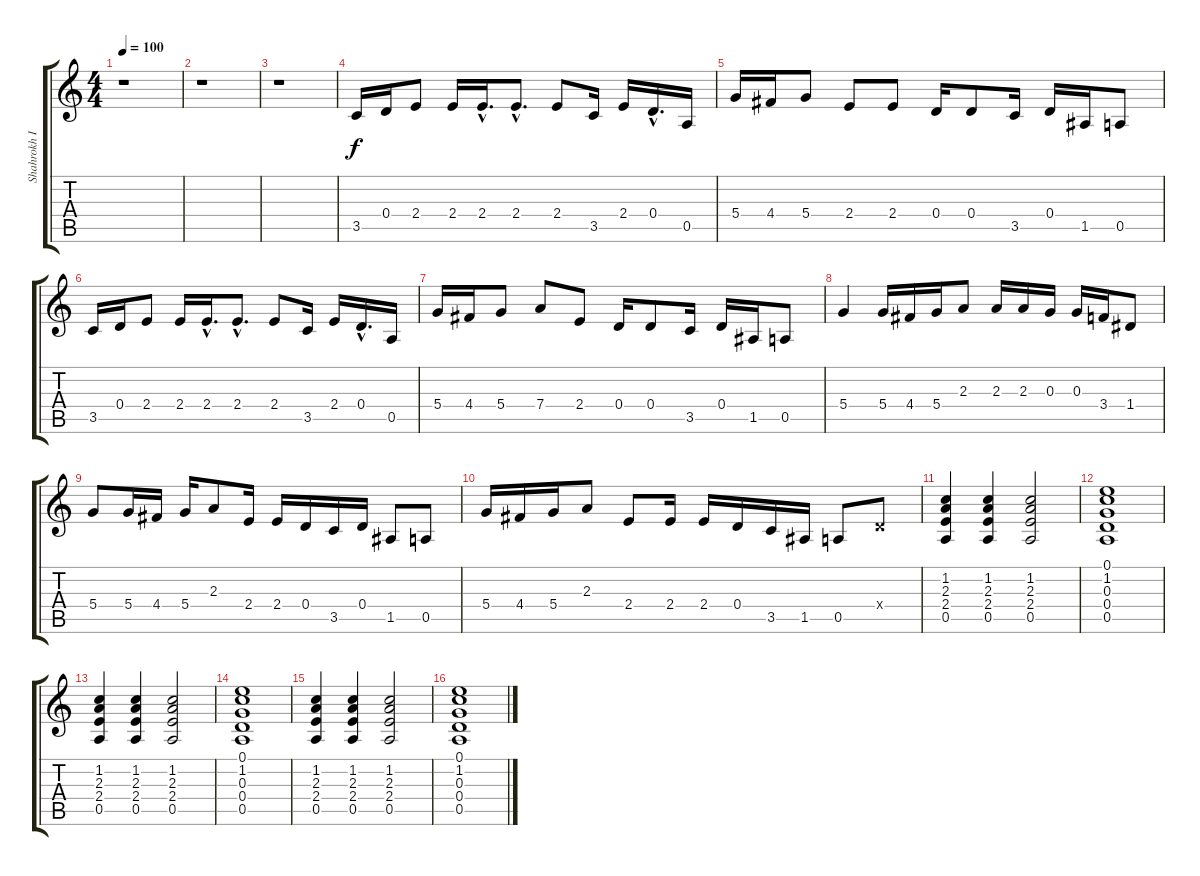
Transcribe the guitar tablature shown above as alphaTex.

\track ("Shahrokh Izadkhah" "Shahrokh I") {instrument acousticguitarsteel}
\staff {score tabs}
\tuning (E4 B3 G3 D3 A2 E2) {hide}
\ts (4 4)
\tempo 100
\clef g2
\ks c
r.1{dy f instrument acousticguitarsteel} |
r.1 |
r.1 |
3.5.16 0.4.16 2.4.8 2.4.16 2.4{hac}.16{d} 2.4{hac}.8{d} 2.4.8 3.5.16 2.4.16 0.4{hac}.16{d} 0.5.16 |
5.4.16 4.4.16 5.4.8 2.4.8 2.4.8 0.4.16 0.4.8 3.5.16 0.4.16 1.5.16 0.5.8 |
3.5.16 0.4.16 2.4.8 2.4.16 2.4{hac}.16{d} 2.4{hac}.8{d} 2.4.8 3.5.16 2.4.16 0.4{hac}.16{d} 0.5.16 |
5.4.16 4.4.16 5.4.8 7.4.8 2.4.8 0.4.16 0.4.8 3.5.16 0.4.16 1.5.16 0.5.8 |
5.4.4 5.4.16 4.4.16 5.4.16 2.3.8 2.3.16 2.3.16 0.3.16 0.3.16 3.4.16 1.4.8 |
5.4.8 5.4.16 4.4.16 5.4.16 2.3.8 2.4.16 2.4.16 0.4.16 3.5.16 0.4.16 1.5.8 0.5.8 |
5.4.16 4.4.16 5.4.16 2.3.8 2.4.8 2.4.16 2.4.16 0.4.16 3.5.16 1.5.16 0.5.8 0.4{x}.8 |
(1.2 2.3 2.4 0.5).4 (1.2 2.3 2.4 0.5).4 (1.2 2.3 2.4 0.5).2 |
(0.1 1.2 0.3 0.4 0.5).1 |
(1.2 2.3 2.4 0.5).4 (1.2 2.3 2.4 0.5).4 (1.2 2.3 2.4 0.5).2 |
(0.1 1.2 0.3 0.4 0.5).1 |
(1.2 2.3 2.4 0.5).4 (1.2 2.3 2.4 0.5).4 (1.2 2.3 2.4 0.5).2 |
(0.1 1.2 0.3 0.4 0.5).1
